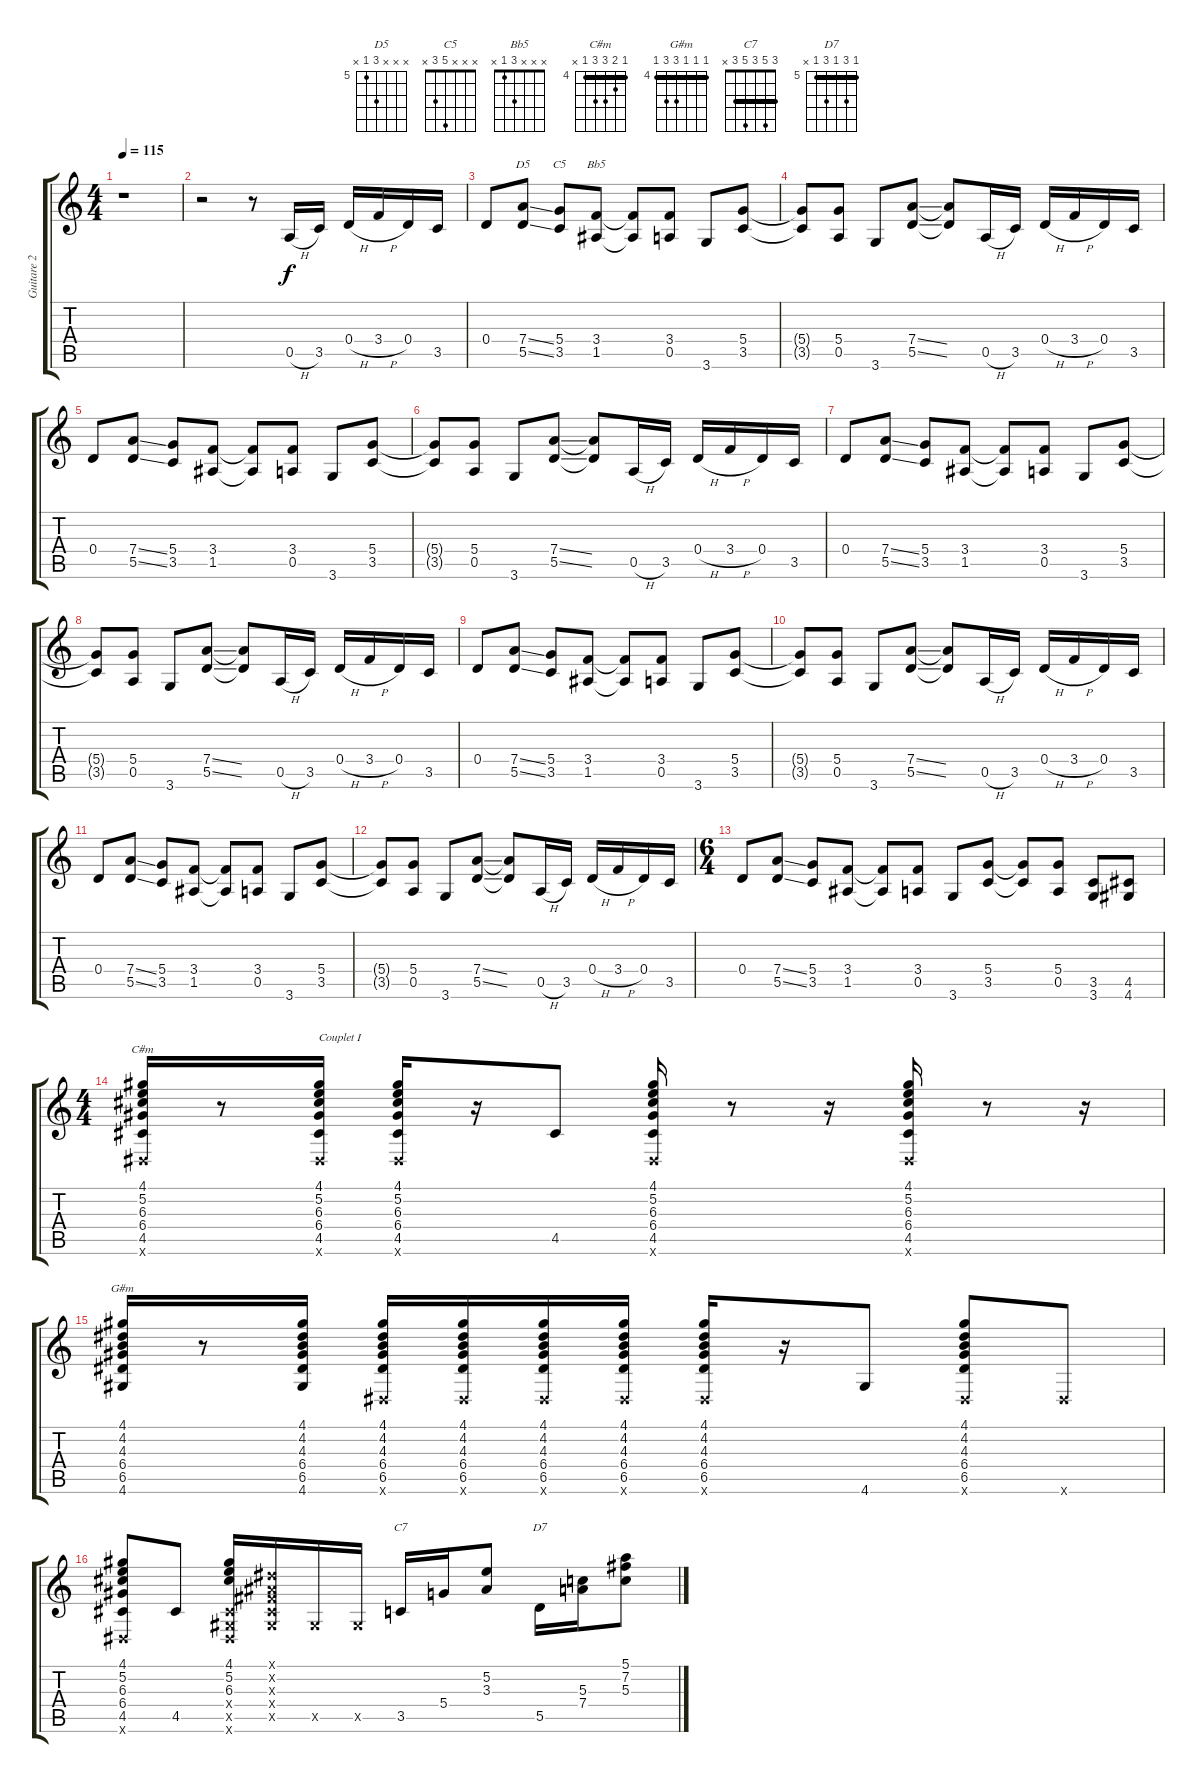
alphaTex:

\track ("Guitare 2" "Guitare 2") {instrument overdrivenguitar}
\staff {score tabs}
\tuning (E4 B3 G3 D3 A2 E2) {hide}
\chord ("D5" x x x 7 5 x) {firstfret 5}
\chord ("C5" x x x 5 3 x)
\chord ("Bb5" x x x 3 1 x)
\chord ("C#m" 4 5 6 6 4 x) {firstfret 4 barre 4}
\chord ("G#m" 4 4 4 6 6 4) {firstfret 4 barre 4}
\chord ("C7" 3 5 3 5 3 x) {barre 3}
\chord ("D7" 5 7 5 7 5 x) {firstfret 5 barre 5}
\ts (4 4)
\tempo 115
\clef g2
\ks c
r.1{dy f instrument overdrivenguitar} |
r.2 r.8 0.5{h}.16 3.5.16 0.4{h}.16 3.4{h}.16 0.4.16 3.5.16 |
0.4.8 (7.4{ss} 5.5{ss}).8{ch "D5"} (5.4 3.5).8{ch "C5"} (3.4 1.5).8{ch "Bb5"} (3.4{t} 1.5{t}).8 (3.4 0.5).8 3.6.8 (5.4 3.5).8 |
(5.4{t} 3.5{t}).8 (5.4 0.5).8 3.6.8 (7.4{ss} 5.5{ss}).8 (7.4{t} 5.5{t}).8 0.5{h}.16 3.5.16 0.4{h}.16 3.4{h}.16 0.4.16 3.5.16 |
0.4.8 (7.4{ss} 5.5{ss}).8 (5.4 3.5).8 (3.4 1.5).8 (3.4{t} 1.5{t}).8 (3.4 0.5).8 3.6.8 (5.4 3.5).8 |
(5.4{t} 3.5{t}).8 (5.4 0.5).8 3.6.8 (7.4{ss} 5.5{ss}).8 (7.4{t} 5.5{t}).8 0.5{h}.16 3.5.16 0.4{h}.16 3.4{h}.16 0.4.16 3.5.16 |
0.4.8 (7.4{ss} 5.5{ss}).8 (5.4 3.5).8 (3.4 1.5).8 (3.4{t} 1.5{t}).8 (3.4 0.5).8 3.6.8 (5.4 3.5).8 |
(5.4{t} 3.5{t}).8 (5.4 0.5).8 3.6.8 (7.4{ss} 5.5{ss}).8 (7.4{t} 5.5{t}).8 0.5{h}.16 3.5.16 0.4{h}.16 3.4{h}.16 0.4.16 3.5.16 |
0.4.8 (7.4{ss} 5.5{ss}).8 (5.4 3.5).8 (3.4 1.5).8 (3.4{t} 1.5{t}).8 (3.4 0.5).8 3.6.8 (5.4 3.5).8 |
(5.4{t} 3.5{t}).8 (5.4 0.5).8 3.6.8 (7.4{ss} 5.5{ss}).8 (7.4{t} 5.5{t}).8 0.5{h}.16 3.5.16 0.4{h}.16 3.4{h}.16 0.4.16 3.5.16 |
0.4.8 (7.4{ss} 5.5{ss}).8 (5.4 3.5).8 (3.4 1.5).8 (3.4{t} 1.5{t}).8 (3.4 0.5).8 3.6.8 (5.4 3.5).8 |
(5.4{t} 3.5{t}).8 (5.4 0.5).8 3.6.8 (7.4{ss} 5.5{ss}).8 (7.4{t} 5.5{t}).8 0.5{h}.16 3.5.16 0.4{h}.16 3.4{h}.16 0.4.16 3.5.16 |
\ts (6 4)
0.4.8 (7.4{ss} 5.5{ss}).8 (5.4 3.5).8 (3.4 1.5).8 (3.4{t} 1.5{t}).8 (3.4 0.5).8 3.6.8 (5.4 3.5).8 (5.4{t} 3.5{t}).8 (5.4 0.5).8 (3.5 3.6).8 (4.5 4.6).8 |
\ts (4 4)
(4.1 5.2 6.3 6.4 4.5 -1.6{x}).16{ch "C#m"} r.8 (4.1 5.2 6.3 6.4 4.5 -1.6{x}).16{txt "Couplet I"} (4.1 5.2 6.3 6.4 4.5 -1.6{x}).16 r.16 4.5.8 (4.1 5.2 6.3 6.4 4.5 -1.6{x}).16 r.8 r.16 (4.1 5.2 6.3 6.4 4.5 -1.6{x}).16 r.8 r.16 |
(4.1 4.2 4.3 6.4 6.5 4.6).16{ch "G#m"} r.8 (4.1 4.2 4.3 6.4 6.5 4.6).16 (4.1 4.2 4.3 6.4 6.5 -1.6{x}).16 (4.1 4.2 4.3 6.4 6.5 -1.6{x}).16 (4.1 4.2 4.3 6.4 6.5 -1.6{x}).16 (4.1 4.2 4.3 6.4 6.5 -1.6{x}).16 (4.1 4.2 4.3 6.4 6.5 -1.6{x}).16 r.16 4.6.8 (4.1 4.2 4.3 6.4 6.5 -1.6{x}).8 -1.6{x}.8 |
(4.1 5.2 6.3 6.4 4.5 -1.6{x}).8 4.5.8 (4.1 5.2 6.3 -1.4{x} -1.5{x} -1.6{x}).16 (-1.1{x} -1.2{x} -1.3{x} -1.4{x} -1.5{x}).16 -1.5{x}.16 -1.5{x}.16 3.5.16{ch "C7"} 5.4.16 (5.2 3.3).8 5.5.16{ch "D7"} (5.3 7.4).16 (5.1 7.2 5.3).8
